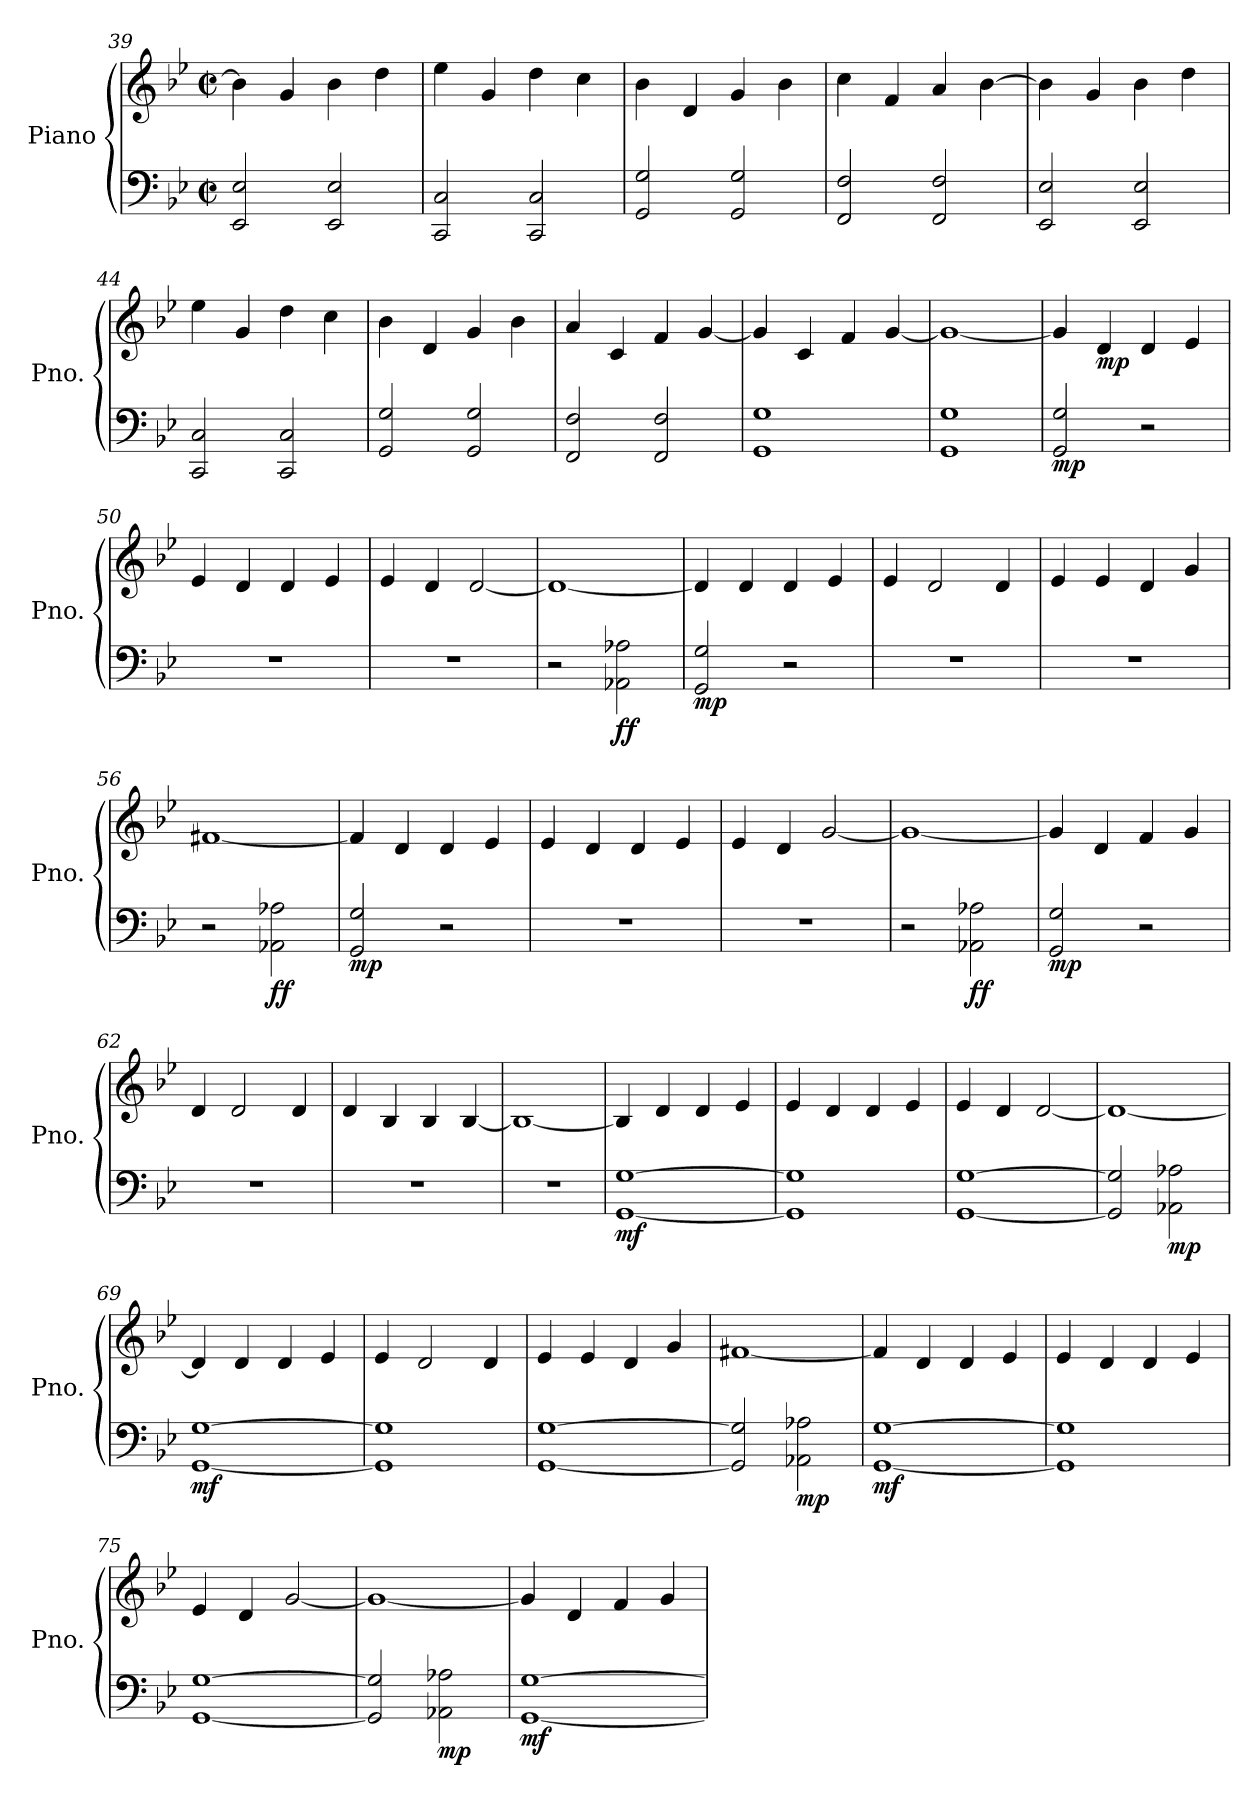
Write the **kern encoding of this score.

**kern	**kern	**dynam
*part1	*part1	*part1
*staff2	*staff1	*staff1/2
*I"Piano	*	*
*I'Pno.	*	*
*clefF4	*clefG2	*
*k[b-e-]	*k[b-e-]	*
*M2/2	*M2/2	*
*met(c|)	*met(c|)	*
=39	=39	=39
2EE-/ 2E-/	4b-\]	.
.	4g/	.
2EE-/ 2E-/	4b-\	.
.	4dd\	.
=40	=40	=40
2CC/ 2C/	4ee-\	.
.	4g/	.
2CC/ 2C/	4dd\	.
.	4cc\	.
=41	=41	=41
2GG/ 2G/	4b-\	.
.	4d/	.
2GG/ 2G/	4g/	.
.	4b-\	.
=42	=42	=42
2FF/ 2F/	4cc\	.
.	4f/	.
2FF/ 2F/	4a/	.
.	[4b-\	.
=43	=43	=43
2EE-/ 2E-/	4b-\]	.
.	4g/	.
2EE-/ 2E-/	4b-\	.
.	4dd\	.
=44	=44	=44
2CC/ 2C/	4ee-\	.
.	4g/	.
2CC/ 2C/	4dd\	.
.	4cc\	.
!!LO:PB:g=z
=45	=45	=45
2GG/ 2G/	4b-\	.
.	4d/	.
2GG/ 2G/	4g/	.
.	4b-\	.
=46	=46	=46
2FF/ 2F/	4a/	.
.	4c/	.
2FF/ 2F/	4f/	.
.	[4g/	.
=47	=47	=47
1GG 1G	4g/]	.
.	4c/	.
.	4f/	.
.	[4g/	.
=48	=48	=48
1GG 1G	1g_	.
=49	=49	=49
!	!	!LO:DY:b=2
2GG/ 2G/	4g/]	mp
!	!	!LO:DY:b
.	4d/	mp
2r	4d/	.
.	4e-/	.
=50	=50	=50
1r	4e-/	.
.	4d/	.
.	4d/	.
.	4e-/	.
=51	=51	=51
1r	4e-/	.
.	4d/	.
.	[2d/	.
=52	=52	=52
2r	1d_	.
!	!	!LO:DY:b=2
2AA-X\ 2A-X\	.	ff
=53	=53	=53
!	!	!LO:DY:b=2
2GG/ 2G/	4d/]	mp
.	4d/	.
2r	4d/	.
.	4e-/	.
=54	=54	=54
1r	4e-/	.
.	2d/	.
.	4d/	.
!!LO:LB:g=z
=55	=55	=55
1r	4e-/	.
.	4e-/	.
.	4d/	.
.	4g/	.
=56	=56	=56
2r	[1f#X	.
!	!	!LO:DY:b=2
2AA-X\ 2A-X\	.	ff
=57	=57	=57
!	!	!LO:DY:b=2
2GG/ 2G/	4f#/]	mp
.	4d/	.
2r	4d/	.
.	4e-/	.
=58	=58	=58
1r	4e-/	.
.	4d/	.
.	4d/	.
.	4e-/	.
=59	=59	=59
1r	4e-/	.
.	4d/	.
.	[2g/	.
=60	=60	=60
2r	1g_	.
!	!	!LO:DY:b=2
2AA-X\ 2A-X\	.	ff
=61	=61	=61
!	!	!LO:DY:b=2
2GG/ 2G/	4g/]	mp
.	4d/	.
2r	4f/	.
.	4g/	.
=62	=62	=62
1r	4d/	.
.	2d/	.
.	4d/	.
=63	=63	=63
1r	4d/	.
.	4B-/	.
.	4B-/	.
.	[4B-/	.
=64	=64	=64
1r	1B-_	.
!!LO:LB:g=z
=65	=65	=65
!	!	!LO:DY:b=2
[1GG [1G	4B-/]	mf
.	4d/	.
.	4d/	.
.	4e-/	.
=66	=66	=66
1GG] 1G]	4e-/	.
.	4d/	.
.	4d/	.
.	4e-/	.
=67	=67	=67
[1GG [1G	4e-/	.
.	4d/	.
.	[2d/	.
=68	=68	=68
2GG/] 2G/]	1d_	.
!	!	!LO:DY:b=2
2AA-X\ 2A-X\	.	mp
=69	=69	=69
!	!	!LO:DY:b=2
[1GG [1G	4d/]	mf
.	4d/	.
.	4d/	.
.	4e-/	.
=70	=70	=70
1GG] 1G]	4e-/	.
.	2d/	.
.	4d/	.
=71	=71	=71
[1GG [1G	4e-/	.
.	4e-/	.
.	4d/	.
.	4g/	.
=72	=72	=72
2GG/] 2G/]	[1f#X	.
!	!	!LO:DY:b=2
2AA-X\ 2A-X\	.	mp
=73	=73	=73
!	!	!LO:DY:b=2
[1GG [1G	4f#/]	mf
.	4d/	.
.	4d/	.
.	4e-/	.
!!LO:LB:g=z
=74	=74	=74
1GG] 1G]	4e-/	.
.	4d/	.
.	4d/	.
.	4e-/	.
=75	=75	=75
[1GG [1G	4e-/	.
.	4d/	.
.	[2g/	.
=76	=76	=76
2GG/] 2G/]	1g_	.
!	!	!LO:DY:b=2
2AA-X\ 2A-X\	.	mp
=77	=77	=77
!	!	!LO:DY:b=2
[1GG [1G	4g/]	mf
.	4d/	.
.	4f/	.
.	4g/	.
=	=	=
*-	*-	*-
